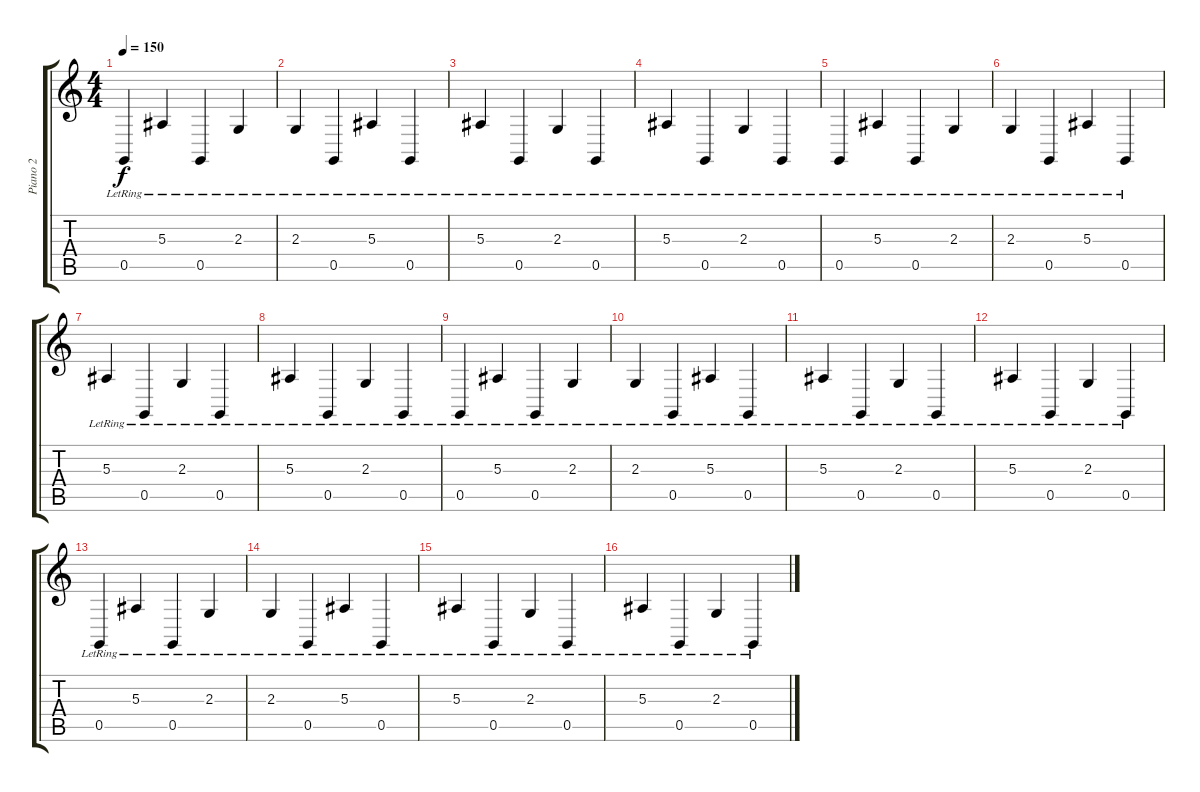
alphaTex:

\track ("Piano 2 " "Piano 2 ") {instrument acousticgrandpiano}
\staff {score tabs}
\tuning (D4 A3 F3 C3 G2 C2) {hide}
\ts (4 4)
\tempo 150
\clef g2
\ks c
0.5{lr}.4{dy f} 5.3{lr}.4 0.5{lr}.4 2.3{lr}.4 |
2.3{lr}.4 0.5{lr}.4 5.3{lr}.4 0.5{lr}.4 |
5.3{lr}.4 0.5{lr}.4 2.3{lr}.4 0.5{lr}.4 |
5.3{lr}.4 0.5{lr}.4 2.3{lr}.4 0.5{lr}.4 |
0.5{lr}.4 5.3{lr}.4 0.5{lr}.4 2.3{lr}.4 |
2.3{lr}.4 0.5{lr}.4 5.3{lr}.4 0.5{lr}.4 |
5.3{lr}.4 0.5{lr}.4 2.3{lr}.4 0.5{lr}.4 |
5.3{lr}.4 0.5{lr}.4 2.3{lr}.4 0.5{lr}.4 |
0.5{lr}.4 5.3{lr}.4 0.5{lr}.4 2.3{lr}.4 |
2.3{lr}.4 0.5{lr}.4 5.3{lr}.4 0.5{lr}.4 |
5.3{lr}.4 0.5{lr}.4 2.3{lr}.4 0.5{lr}.4 |
5.3{lr}.4 0.5{lr}.4 2.3{lr}.4 0.5{lr}.4 |
0.5{lr}.4 5.3{lr}.4 0.5{lr}.4 2.3{lr}.4 |
2.3{lr}.4 0.5{lr}.4 5.3{lr}.4 0.5{lr}.4 |
5.3{lr}.4 0.5{lr}.4 2.3{lr}.4 0.5{lr}.4 |
5.3{lr}.4 0.5{lr}.4 2.3{lr}.4 0.5{lr}.4
